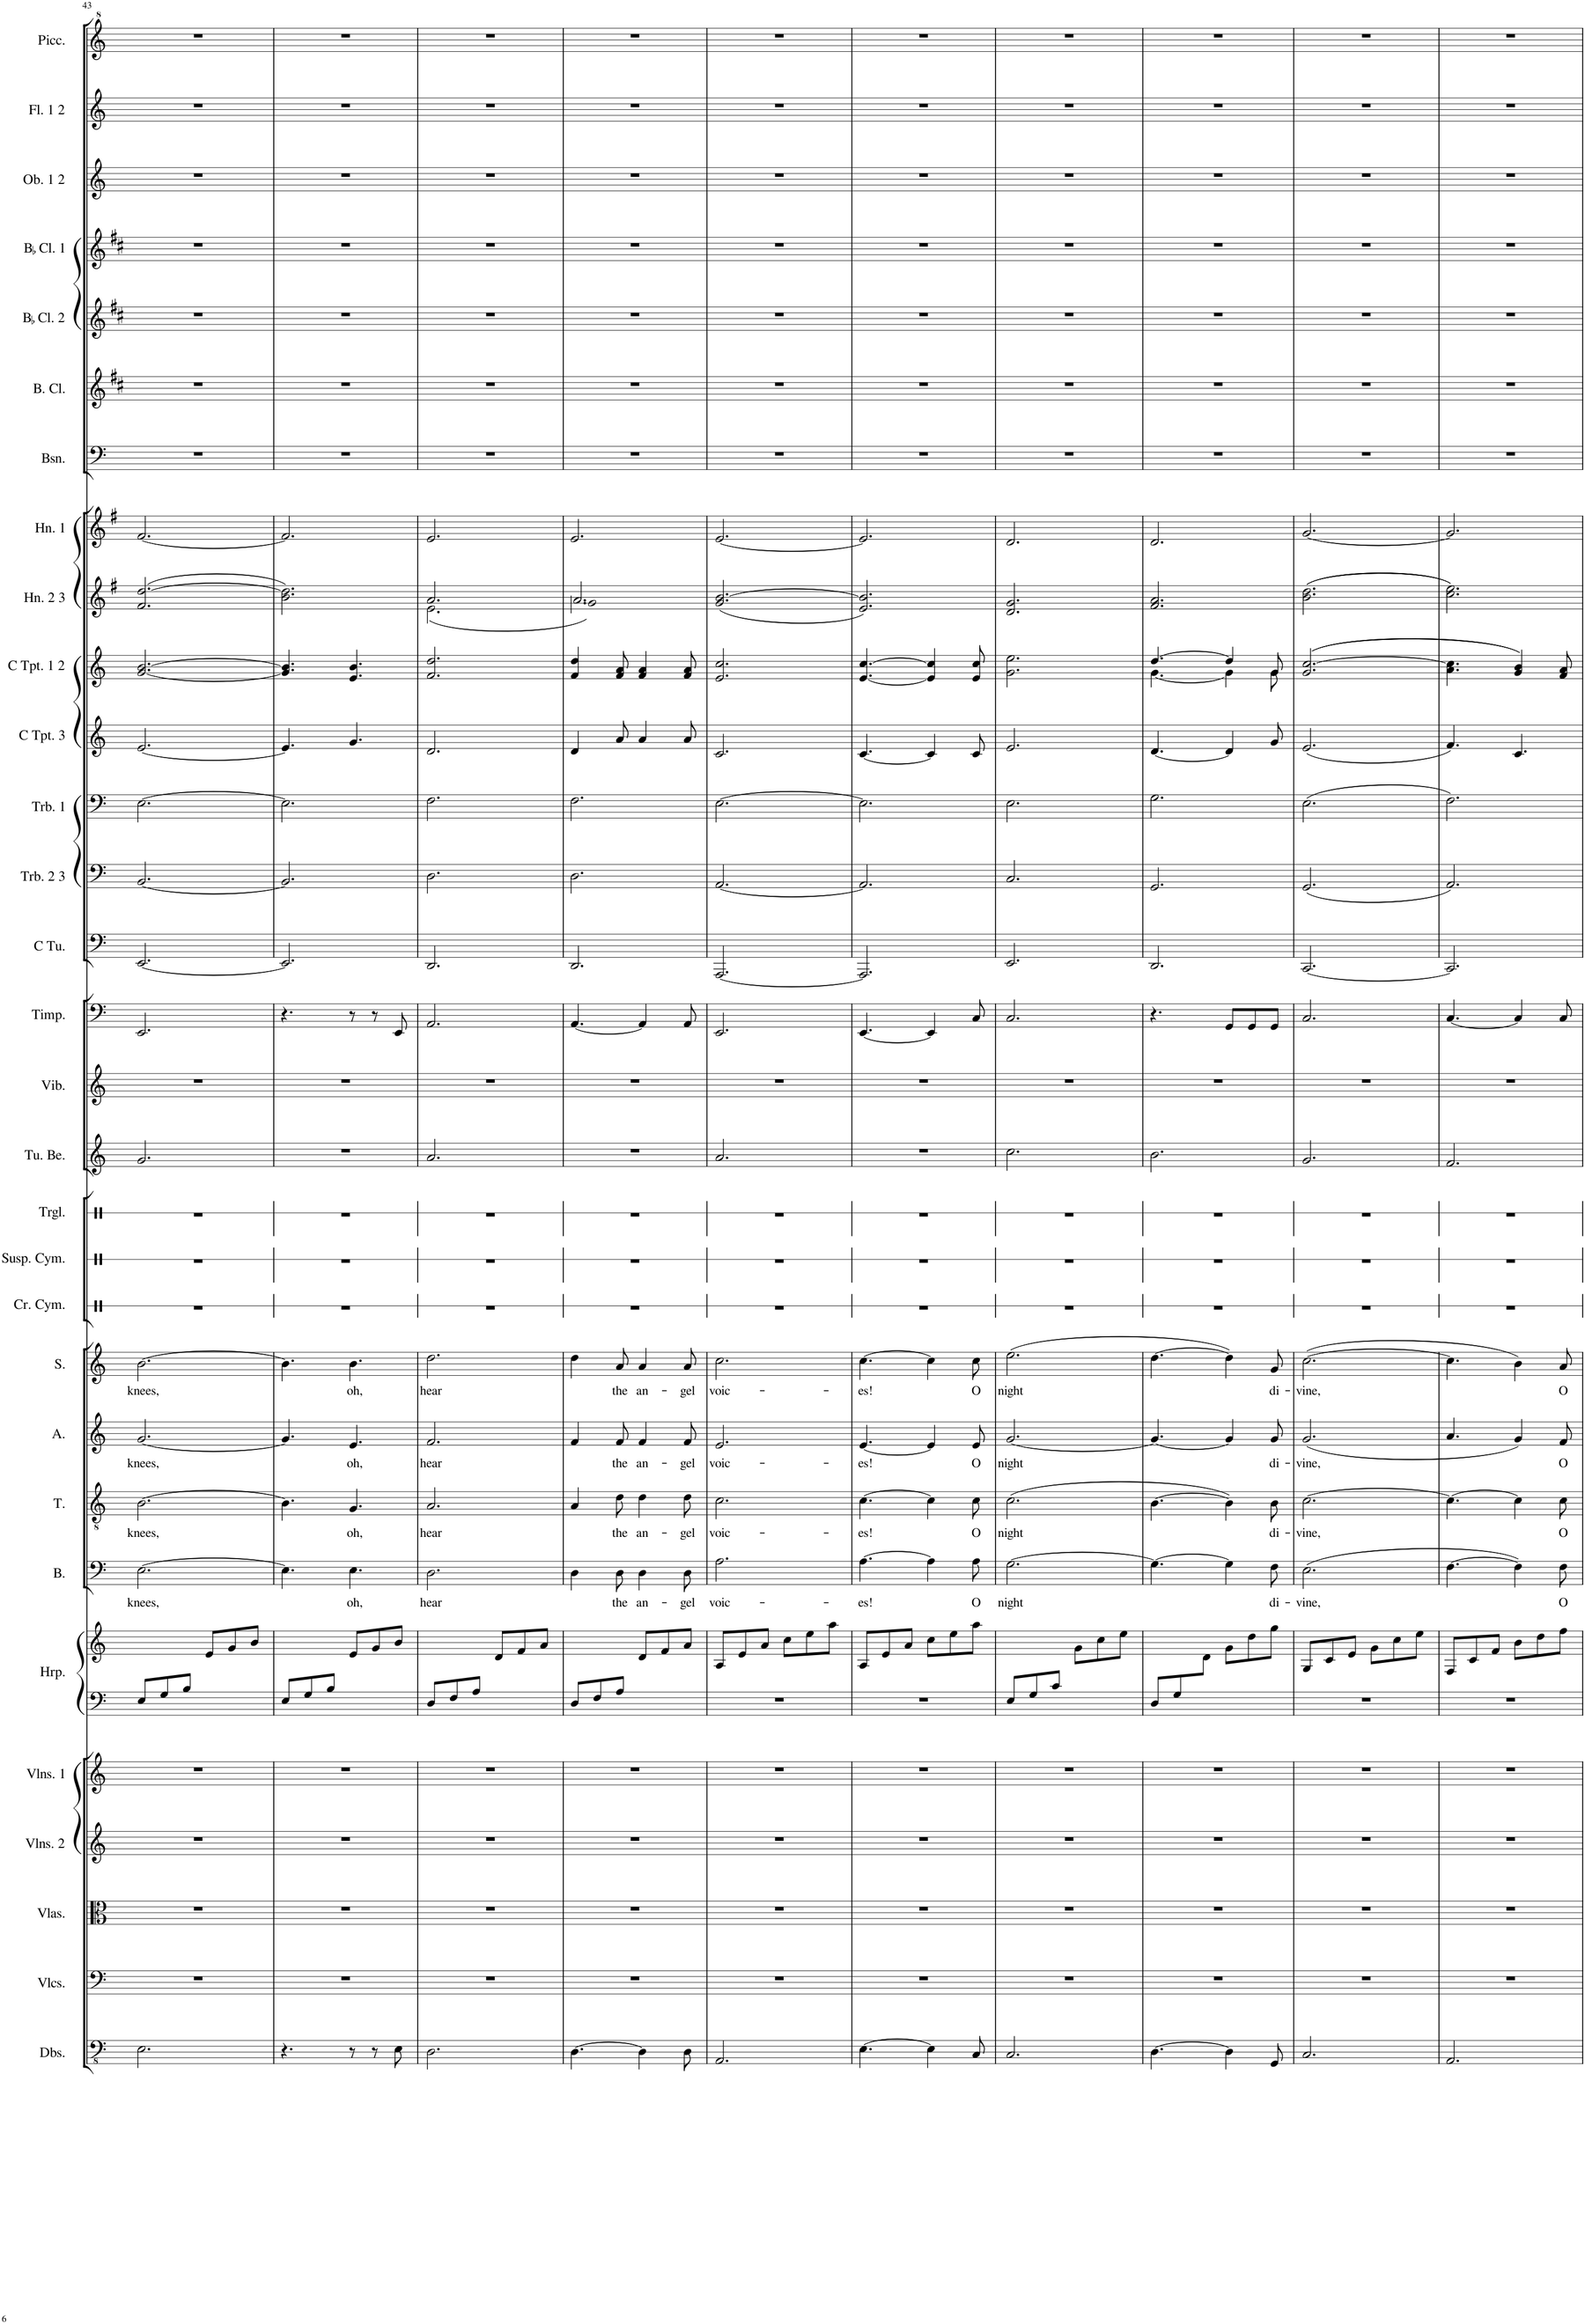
**kern	**kern	**kern	**kern	**kern	**kern	**kern	**kern	**text	**kern	**text	**kern	**text	**kern	**text	**kern	**kern	**kern	**kern	**kern	**kern	**kern	**kern	**kern	**kern	**kern	**kern	**kern	**kern	**kern	**kern	**kern	**kern	**kern	**kern
*part30	*part29	*part28	*part27	*part26	*part25	*part25	*part24	*part24	*part23	*part23	*part22	*part22	*part21	*part21	*part20	*part19	*part18	*part17	*part16	*part15	*part14	*part13	*part12	*part11	*part10	*part9	*part8	*part7	*part6	*part5	*part4	*part3	*part2	*part1
*staff31	*staff30	*staff29	*staff28	*staff27	*staff26	*staff25	*staff24	*staff24	*staff23	*staff23	*staff22	*staff22	*staff21	*staff21	*staff20	*staff19	*staff18	*staff17	*staff16	*staff15	*staff14	*staff13	*staff12	*staff11	*staff10	*staff9	*staff8	*staff7	*staff6	*staff5	*staff4	*staff3	*staff2	*staff1
*I"Double Basses	*I"Violoncellos	*I"Violas	*I"Violins 2	*I"Violins 1	*I"Harp	*	*I"Bass	*	*I"Tenor	*	*I"Alto	*	*I"Soprano	*	*I"Crash Cymbal	*I"Suspended Cymbal	*I"Triangle	*I"Tubular Bells	*I"Vibraphone	*I"Timpani	*I"C Tuba	*I"Trombone 2 3	*I"Trombone 1	*I"C Trumpet 3	*I"C Trumpet 1 2	*I"Horn 2 3	*I"Horn 1	*I"Bassoon	*I"Bass Clarinet	*I"BaccidentalFlat Clarinet 2	*I"BaccidentalFlat Clarinet 1	*I"Oboe 1 2	*I"Flute 1 2	*I"Piccolo
*I'Dbs.	*I'Vlcs.	*I'Vlas.	*I'Vlns. 2	*I'Vlns. 1	*I'Hrp.	*	*I'B.	*	*I'T.	*	*I'A.	*	*I'S.	*	*I'Cr. Cym.	*I'Susp. Cym.	*I'Trgl.	*I'Tu. Be.	*I'Vib.	*I'Timp.	*I'C Tu.	*I'Trb. 2 3	*I'Trb. 1	*I'C Tpt. 3	*I'C Tpt. 1 2	*I'Hn. 2 3	*I'Hn. 1	*I'Bsn.	*I'B. Cl.	*I'BaccidentalFlat Cl. 2	*I'BaccidentalFlat Cl. 1	*I'Ob. 1 2	*I'Fl. 1 2	*I'Picc.
!!LO:PB:g=z
*clefFv4	*clefF4	*clefC3	*clefG2	*clefG2	*clefF4	*clefG2	*clefF4	*	*clefGv2	*	*clefG2	*	*clefG2	*	*clefX	*clefX	*clefX	*clefG2	*clefG2	*clefF4	*clefF4	*clefF4	*clefF4	*clefG2	*clefG2	*clefG2	*clefG2	*clefF4	*clefG2	*clefG2	*clefG2	*clefG2	*clefG2	*clefG^2
*	*	*	*	*	*	*	*	*	*	*	*	*	*	*	*	*	*	*	*	*	*	*	*	*	*	*Trd4c7	*Trd4c7	*	*Trd8c14	*Trd1c2	*Trd1c2	*	*	*Trd-7c-12
*k[]	*k[]	*k[]	*k[]	*k[]	*k[]	*k[]	*k[]	*	*k[]	*	*k[]	*	*k[]	*	*k[]	*k[]	*k[]	*k[]	*k[]	*k[]	*k[]	*k[]	*k[]	*k[]	*k[]	*k[f#]	*k[f#]	*k[]	*k[f#c#]	*k[f#c#]	*k[f#c#]	*k[]	*k[]	*k[]
*M6/8	*M6/8	*M6/8	*M6/8	*M6/8	*M6/8	*M6/8	*M6/8	*	*M6/8	*	*M6/8	*	*M6/8	*	*M6/8	*M6/8	*M6/8	*M6/8	*M6/8	*M6/8	*M6/8	*M6/8	*M6/8	*M6/8	*M6/8	*M6/8	*M6/8	*M6/8	*M6/8	*M6/8	*M6/8	*M6/8	*M6/8	*M6/8
=43	=43	=43	=43	=43	=43	=43	=43	=43	=43	=43	=43	=43	=43	=43	=43	=43	=43	=43	=43	=43	=43	=43	=43	=43	=43	=43	=43	=43	=43	=43	=43	=43	=43	=43
*	*	*	*	*	*^	*	*	*	*	*	*	*	*	*	*	*	*	*	*	*	*	*	*	*	*	*	*	*	*	*	*	*	*	*
!	!	!	!	!	!	!	!	!	!LO:LY:b	!	!LO:LY:b	!	!LO:LY:b	!	!LO:LY:b	!	!	!	!	!	!	!	!	!	!	!	!	!	!	!	!	!	!	!	!
2.EE\	2.r	2.r	2.r	2.r	8E/L	2.ryy	4.ryy	[2.E\	knees,	[2.B\	knees,	[2.g/	knees,	[2.b\	knees,	2.r	2.r	2.r	2.g/	2.r	2.EE/	[2.EE/	[2.BB/	[2.E\	[2.e/	[2.g/ [2.b/	(2.f#/ [2.dd/	[2.f#/	2.r	2.r	2.r	2.r	2.r	2.r	2.r
.	.	.	.	.	8G/	.	.	.	.	.	.	.	.	.	.	.	.	.	.	.	.	.	.	.	.	.	.	.	.	.	.	.	.	.	.
.	.	.	.	.	8B/J	.	.	.	.	.	.	.	.	.	.	.	.	.	.	.	.	.	.	.	.	.	.	.	.	.	.	.	.	.	.
.	.	.	.	.	4.ryy	.	8e/L	.	.	.	.	.	.	.	.	.	.	.	.	.	.	.	.	.	.	.	.	.	.	.	.	.	.	.	.
.	.	.	.	.	.	.	8g/	.	.	.	.	.	.	.	.	.	.	.	.	.	.	.	.	.	.	.	.	.	.	.	.	.	.	.	.
.	.	.	.	.	.	.	8b/J	.	.	.	.	.	.	.	.	.	.	.	.	.	.	.	.	.	.	.	.	.	.	.	.	.	.	.	.
=44	=44	=44	=44	=44	=44	=44	=44	=44	=44	=44	=44	=44	=44	=44	=44	=44	=44	=44	=44	=44	=44	=44	=44	=44	=44	=44	=44	=44	=44	=44	=44	=44	=44	=44	=44
4.r	2.r	2.r	2.r	2.r	8E/L	2.ryy	4.ryy	4.E\]	.	4.B\]	.	4.g/]	.	4.b\]	.	2.r	2.r	2.r	2.r	2.r	4.r	2.EE/]	2.BB/]	2.E\]	4.e/]	4.g/] 4.b/]	2.b\ 2.dd\])	2.f#/]	2.r	2.r	2.r	2.r	2.r	2.r	2.r
.	.	.	.	.	8G/	.	.	.	.	.	.	.	.	.	.	.	.	.	.	.	.	.	.	.	.	.	.	.	.	.	.	.	.	.	.
.	.	.	.	.	8B/J	.	.	.	.	.	.	.	.	.	.	.	.	.	.	.	.	.	.	.	.	.	.	.	.	.	.	.	.	.	.
!	!	!	!	!	!	!	!	!	!LO:LY:b	!	!LO:LY:b	!	!LO:LY:b	!	!LO:LY:b	!	!	!	!	!	!	!	!	!	!	!	!	!	!	!	!	!	!	!	!
8r	.	.	.	.	4.ryy	.	8e/L	4.E\	oh,	4.G/	oh,	4.e/	oh,	4.b\	oh,	.	.	.	.	.	8r	.	.	.	4.g/	4.e/ 4.b/	.	.	.	.	.	.	.	.	.
8r	.	.	.	.	.	.	8g/	.	.	.	.	.	.	.	.	.	.	.	.	.	8r	.	.	.	.	.	.	.	.	.	.	.	.	.	.
8EE\	.	.	.	.	.	.	8b/J	.	.	.	.	.	.	.	.	.	.	.	.	.	8EE/	.	.	.	.	.	.	.	.	.	.	.	.	.	.
=45	=45	=45	=45	=45	=45	=45	=45	=45	=45	=45	=45	=45	=45	=45	=45	=45	=45	=45	=45	=45	=45	=45	=45	=45	=45	=45	=45	=45	=45	=45	=45	=45	=45	=45	=45
!	!	!	!	!	!	!	!	!	!LO:LY:b	!	!LO:LY:b	!	!LO:LY:b	!	!LO:LY:b	!	!	!	!	!	!	!	!	!	!	!	!	!	!	!	!	!	!	!	!
*	*	*	*	*	*	*	*	*	*	*	*	*	*	*	*	*	*	*	*	*	*	*	*	*	*	*	*^	*	*	*	*	*	*	*	*
2.DD\	2.r	2.r	2.r	2.r	8D/L	2.ryy	4.ryy	2.D\	hear	2.A/	hear	2.f/	hear	2.dd\	hear	2.r	2.r	2.r	2.a/	2.r	2.AA/	2.DD/	2.D\	2.F\	2.d/	2.f/ 2.dd/	2.a/	(2.e\	2.e/	2.r	2.r	2.r	2.r	2.r	2.r	2.r
.	.	.	.	.	8F/	.	.	.	.	.	.	.	.	.	.	.	.	.	.	.	.	.	.	.	.	.	.	.	.	.	.	.	.	.	.	.
.	.	.	.	.	8A/J	.	.	.	.	.	.	.	.	.	.	.	.	.	.	.	.	.	.	.	.	.	.	.	.	.	.	.	.	.	.	.
.	.	.	.	.	4.ryy	.	8d/L	.	.	.	.	.	.	.	.	.	.	.	.	.	.	.	.	.	.	.	.	.	.	.	.	.	.	.	.	.
.	.	.	.	.	.	.	8f/	.	.	.	.	.	.	.	.	.	.	.	.	.	.	.	.	.	.	.	.	.	.	.	.	.	.	.	.	.
.	.	.	.	.	.	.	8a/J	.	.	.	.	.	.	.	.	.	.	.	.	.	.	.	.	.	.	.	.	.	.	.	.	.	.	.	.	.
=46	=46	=46	=46	=46	=46	=46	=46	=46	=46	=46	=46	=46	=46	=46	=46	=46	=46	=46	=46	=46	=46	=46	=46	=46	=46	=46	=46	=46	=46	=46	=46	=46	=46	=46	=46	=46
[4.DD\	2.r	2.r	2.r	2.r	8D/L	2.ryy	4.ryy	4D\	.	4A/	.	4f/	.	4dd\	.	2.r	2.r	2.r	2.r	2.r	[4.AA/	2.DD/	2.D\	2.F\	4d/	4f/ 4dd/	2.a/	2.cc\)	2.e/	2.r	2.r	2.r	2.r	2.r	2.r	2.r
.	.	.	.	.	8F/	.	.	.	.	.	.	.	.	.	.	.	.	.	.	.	.	.	.	.	.	.	.	.	.	.	.	.	.	.	.	.
!	!	!	!	!	!	!	!	!	!LO:LY:b	!	!LO:LY:b	!	!LO:LY:b	!	!LO:LY:b	!	!	!	!	!	!	!	!	!	!	!	!	!	!	!	!	!	!	!	!	!
.	.	.	.	.	8A/J	.	.	8D\	the	8d\	the	8f/	the	8a/	the	.	.	.	.	.	.	.	.	.	8a/	8f/ 8a/	.	.	.	.	.	.	.	.	.	.
!	!	!	!	!	!	!	!	!	!LO:LY:b	!	!LO:LY:b	!	!LO:LY:b	!	!LO:LY:b	!	!	!	!	!	!	!	!	!	!	!	!	!	!	!	!	!	!	!	!	!
4DD\]	.	.	.	.	4.ryy	.	8d/L	4D\	an-	4d\	an-	4f/	an-	4a/	an-	.	.	.	.	.	4AA/]	.	.	.	4a/	4f/ 4a/	.	.	.	.	.	.	.	.	.	.
.	.	.	.	.	.	.	8f/	.	.	.	.	.	.	.	.	.	.	.	.	.	.	.	.	.	.	.	.	.	.	.	.	.	.	.	.	.
!	!	!	!	!	!	!	!	!	!LO:LY:b	!	!LO:LY:b	!	!LO:LY:b	!	!LO:LY:b	!	!	!	!	!	!	!	!	!	!	!	!	!	!	!	!	!	!	!	!	!
8DD\	.	.	.	.	.	.	8a/J	8D\	-gel	8d\	-gel	8f/	-gel	8a/	-gel	.	.	.	.	.	8AA/	.	.	.	8a/	8f/ 8a/	.	.	.	.	.	.	.	.	.	.
*	*	*	*	*	*v	*v	*	*	*	*	*	*	*	*	*	*	*	*	*	*	*	*	*	*	*	*	*v	*v	*	*	*	*	*	*	*	*
=47	=47	=47	=47	=47	=47	=47	=47	=47	=47	=47	=47	=47	=47	=47	=47	=47	=47	=47	=47	=47	=47	=47	=47	=47	=47	=47	=47	=47	=47	=47	=47	=47	=47	=47
!	!	!	!	!	!	!	!	!LO:LY:b	!	!LO:LY:b	!	!LO:LY:b	!	!LO:LY:b	!	!	!	!	!	!	!	!	!	!	!	!	!	!	!	!	!	!	!	!
2.AAA/	2.r	2.r	2.r	2.r	2.r	8A/L	2.A\	voic-	2.c\	voic-	2.e/	voic-	2.cc\	voic-	2.r	2.r	2.r	2.a/	2.r	2.EE/	[2.AAA/	[2.AA/	[2.E\	2.c/	2.e/ 2.cc/	(2.g/ [2.b/	[2.e/	2.r	2.r	2.r	2.r	2.r	2.r	2.r
.	.	.	.	.	.	8e/	.	.	.	.	.	.	.	.	.	.	.	.	.	.	.	.	.	.	.	.	.	.	.	.	.	.	.	.
.	.	.	.	.	.	8a/J	.	.	.	.	.	.	.	.	.	.	.	.	.	.	.	.	.	.	.	.	.	.	.	.	.	.	.	.
.	.	.	.	.	.	8cc\L	.	.	.	.	.	.	.	.	.	.	.	.	.	.	.	.	.	.	.	.	.	.	.	.	.	.	.	.
.	.	.	.	.	.	8ee\	.	.	.	.	.	.	.	.	.	.	.	.	.	.	.	.	.	.	.	.	.	.	.	.	.	.	.	.
.	.	.	.	.	.	8aa\J	.	.	.	.	.	.	.	.	.	.	.	.	.	.	.	.	.	.	.	.	.	.	.	.	.	.	.	.
=48	=48	=48	=48	=48	=48	=48	=48	=48	=48	=48	=48	=48	=48	=48	=48	=48	=48	=48	=48	=48	=48	=48	=48	=48	=48	=48	=48	=48	=48	=48	=48	=48	=48	=48
!	!	!	!	!	!	!	!	!LO:LY:b	!	!LO:LY:b	!	!LO:LY:b	!	!LO:LY:b	!	!	!	!	!	!	!	!	!	!	!	!	!	!	!	!	!	!	!	!
[4.EE\	2.r	2.r	2.r	2.r	2.r	8A/L	[4.A\	-es!	[4.c\	-es!	[4.e/	-es!	[4.cc\	-es!	2.r	2.r	2.r	2.r	2.r	[4.EE/	2.AAA/]	2.AA/]	2.E\]	[4.c/	[4.e/ [4.cc/	2.e/ 2.b/])	2.e/]	2.r	2.r	2.r	2.r	2.r	2.r	2.r
.	.	.	.	.	.	8e/	.	.	.	.	.	.	.	.	.	.	.	.	.	.	.	.	.	.	.	.	.	.	.	.	.	.	.	.
.	.	.	.	.	.	8a/J	.	.	.	.	.	.	.	.	.	.	.	.	.	.	.	.	.	.	.	.	.	.	.	.	.	.	.	.
4EE\]	.	.	.	.	.	8cc\L	4A\]	.	4c\]	.	4e/]	.	4cc\]	.	.	.	.	.	.	4EE/]	.	.	.	4c/]	4e/] 4cc/]	.	.	.	.	.	.	.	.	.
.	.	.	.	.	.	8ee\	.	.	.	.	.	.	.	.	.	.	.	.	.	.	.	.	.	.	.	.	.	.	.	.	.	.	.	.
!	!	!	!	!	!	!	!	!LO:LY:b	!	!LO:LY:b	!	!LO:LY:b	!	!LO:LY:b	!	!	!	!	!	!	!	!	!	!	!	!	!	!	!	!	!	!	!	!
8CC/	.	.	.	.	.	8aa\J	8A\	O	8c\	O	8e/	O	8cc\	O	.	.	.	.	.	8C/	.	.	.	8c/	8e/ 8cc/	.	.	.	.	.	.	.	.	.
=49	=49	=49	=49	=49	=49	=49	=49	=49	=49	=49	=49	=49	=49	=49	=49	=49	=49	=49	=49	=49	=49	=49	=49	=49	=49	=49	=49	=49	=49	=49	=49	=49	=49	=49
*	*	*	*	*	*^	*	*	*	*	*	*	*	*	*	*	*	*	*	*	*	*	*	*	*	*	*	*	*	*	*	*	*	*	*
!	!	!	!	!	!	!	!	!	!LO:LY:b	!	!LO:LY:b	!	!LO:LY:b	!	!LO:LY:b	!	!	!	!	!	!	!	!	!	!	!	!	!	!	!	!	!	!	!	!
2.CC/	2.r	2.r	2.r	2.r	8E/L	2.ryy	4.ryy	[2.G\	night	(2.c\	night	[2.g/	night	(2.ee\	night	2.r	2.r	2.r	2.cc\	2.r	2.C/	2.EE/	2.C/	2.E\	2.e/	2.g\ 2.ee\	2.d/ 2.g/	2.d/	2.r	2.r	2.r	2.r	2.r	2.r	2.r
.	.	.	.	.	8G/	.	.	.	.	.	.	.	.	.	.	.	.	.	.	.	.	.	.	.	.	.	.	.	.	.	.	.	.	.	.
.	.	.	.	.	8c/J	.	.	.	.	.	.	.	.	.	.	.	.	.	.	.	.	.	.	.	.	.	.	.	.	.	.	.	.	.	.
.	.	.	.	.	4.ryy	.	8g\L	.	.	.	.	.	.	.	.	.	.	.	.	.	.	.	.	.	.	.	.	.	.	.	.	.	.	.	.
.	.	.	.	.	.	.	8cc\	.	.	.	.	.	.	.	.	.	.	.	.	.	.	.	.	.	.	.	.	.	.	.	.	.	.	.	.
.	.	.	.	.	.	.	8ee\J	.	.	.	.	.	.	.	.	.	.	.	.	.	.	.	.	.	.	.	.	.	.	.	.	.	.	.	.
=50	=50	=50	=50	=50	=50	=50	=50	=50	=50	=50	=50	=50	=50	=50	=50	=50	=50	=50	=50	=50	=50	=50	=50	=50	=50	=50	=50	=50	=50	=50	=50	=50	=50	=50	=50
*	*	*	*	*	*	*	*	*	*	*	*	*	*	*	*	*	*	*	*	*	*	*	*	*	*	*^	*	*	*	*	*	*	*	*	*
[4.DD\	2.r	2.r	2.r	2.r	8D/L	2.ryy	4ryy	4.G\_	.	[4.B\	.	4.g/_	.	[4.dd\	.	2.r	2.r	2.r	2.b\	2.r	4.r	2.DD/	2.GG/	2.G\	[4.d/	[4.dd/	[4.g\	2.f#/ 2.a/	2.d/	2.r	2.r	2.r	2.r	2.r	2.r	2.r
.	.	.	.	.	8G/	.	.	.	.	.	.	.	.	.	.	.	.	.	.	.	.	.	.	.	.	.	.	.	.	.	.	.	.	.	.	.
.	.	.	.	.	2ryy	.	8d\J	.	.	.	.	.	.	.	.	.	.	.	.	.	.	.	.	.	.	.	.	.	.	.	.	.	.	.	.	.
4DD\]	.	.	.	.	.	.	8g\L	4G\]	.	4B\])	.	4g/]	.	4dd\])	.	.	.	.	.	.	8GG/L	.	.	.	4d/]	4dd/]	4g\]	.	.	.	.	.	.	.	.	.
.	.	.	.	.	.	.	8dd\	.	.	.	.	.	.	.	.	.	.	.	.	.	8GG/	.	.	.	.	.	.	.	.	.	.	.	.	.	.	.
!	!	!	!	!	!	!	!	!	!LO:LY:b	!	!LO:LY:b	!	!LO:LY:b	!	!LO:LY:b	!	!	!	!	!	!	!	!	!	!	!	!	!	!	!	!	!	!	!	!	!
8GGG/	.	.	.	.	.	.	8gg\J	8F\	di-	8B\	di-	8g/	di-	8g/	di-	.	.	.	.	.	8GG/J	.	.	.	8g/	8g/	8g\	.	.	.	.	.	.	.	.	.
*	*	*	*	*	*v	*v	*	*	*	*	*	*	*	*	*	*	*	*	*	*	*	*	*	*	*	*	*	*	*	*	*	*	*	*	*	*
=51	=51	=51	=51	=51	=51	=51	=51	=51	=51	=51	=51	=51	=51	=51	=51	=51	=51	=51	=51	=51	=51	=51	=51	=51	=51	=51	=51	=51	=51	=51	=51	=51	=51	=51	=51
!	!	!	!	!	!	!	!	!LO:LY:b	!	!LO:LY:b	!	!LO:LY:b	!	!LO:LY:b	!	!	!	!	!	!	!	!	!	!	!	!	!	!	!	!	!	!	!	!	!
*	*	*	*	*	*	*	*	*	*	*	*	*	*	*	*	*	*	*	*	*	*	*	*	*	*v	*v	*	*	*	*	*	*	*	*	*
2.CC/	2.r	2.r	2.r	2.r	2.r	8G/L	(2.E\	-vine,	[2.c\	-vine,	(2.g/	-vine,	([2.cc\	-vine,	2.r	2.r	2.r	2.g/	2.r	2.C/	[2.CC/	(2.GG/	(2.E\	(2.e/	((2.g/ [2.cc/	((2.b\ 2.dd\	[2.g/	2.r	2.r	2.r	2.r	2.r	2.r	2.r
.	.	.	.	.	.	8c/	.	.	.	.	.	.	.	.	.	.	.	.	.	.	.	.	.	.	.	.	.	.	.	.	.	.	.	.
.	.	.	.	.	.	8e/J	.	.	.	.	.	.	.	.	.	.	.	.	.	.	.	.	.	.	.	.	.	.	.	.	.	.	.	.
.	.	.	.	.	.	8g\L	.	.	.	.	.	.	.	.	.	.	.	.	.	.	.	.	.	.	.	.	.	.	.	.	.	.	.	.
.	.	.	.	.	.	8cc\	.	.	.	.	.	.	.	.	.	.	.	.	.	.	.	.	.	.	.	.	.	.	.	.	.	.	.	.
.	.	.	.	.	.	8ee\J	.	.	.	.	.	.	.	.	.	.	.	.	.	.	.	.	.	.	.	.	.	.	.	.	.	.	.	.
=52	=52	=52	=52	=52	=52	=52	=52	=52	=52	=52	=52	=52	=52	=52	=52	=52	=52	=52	=52	=52	=52	=52	=52	=52	=52	=52	=52	=52	=52	=52	=52	=52	=52	=52
2.AAA/	2.r	2.r	2.r	2.r	2.r	8F/L	[4.F\	.	4.c\_	.	4.a/	.	4.cc\]	.	2.r	2.r	2.r	2.f/	2.r	[4.C/	2.CC/]	2.AA/)	2.F\)	4.f/)	4.a\ 4.cc\]	2.cc\ 2.ee\))	2.g/]	2.r	2.r	2.r	2.r	2.r	2.r	2.r
.	.	.	.	.	.	8c/	.	.	.	.	.	.	.	.	.	.	.	.	.	.	.	.	.	.	.	.	.	.	.	.	.	.	.	.
.	.	.	.	.	.	8f/J	.	.	.	.	.	.	.	.	.	.	.	.	.	.	.	.	.	.	.	.	.	.	.	.	.	.	.	.
.	.	.	.	.	.	8b\L	4F\])	.	4c\]	.	4g/)	.	4b\)	.	.	.	.	.	.	4C/]	.	.	.	4.c/	4g/ 4b/))	.	.	.	.	.	.	.	.	.
.	.	.	.	.	.	8dd\	.	.	.	.	.	.	.	.	.	.	.	.	.	.	.	.	.	.	.	.	.	.	.	.	.	.	.	.
!	!	!	!	!	!	!	!	!LO:LY:b	!	!LO:LY:b	!	!LO:LY:b	!	!LO:LY:b	!	!	!	!	!	!	!	!	!	!	!	!	!	!	!	!	!	!	!	!
.	.	.	.	.	.	8ff\J	8F\	O	8c\	O	8f/	O	8a/	O	.	.	.	.	.	8C/	.	.	.	.	8f/ 8a/	.	.	.	.	.	.	.	.	.
=	=	=	=	=	=	=	=	=	=	=	=	=	=	=	=	=	=	=	=	=	=	=	=	=	=	=	=	=	=	=	=	=	=	=
*-	*-	*-	*-	*-	*-	*-	*-	*-	*-	*-	*-	*-	*-	*-	*-	*-	*-	*-	*-	*-	*-	*-	*-	*-	*-	*-	*-	*-	*-	*-	*-	*-	*-	*-
